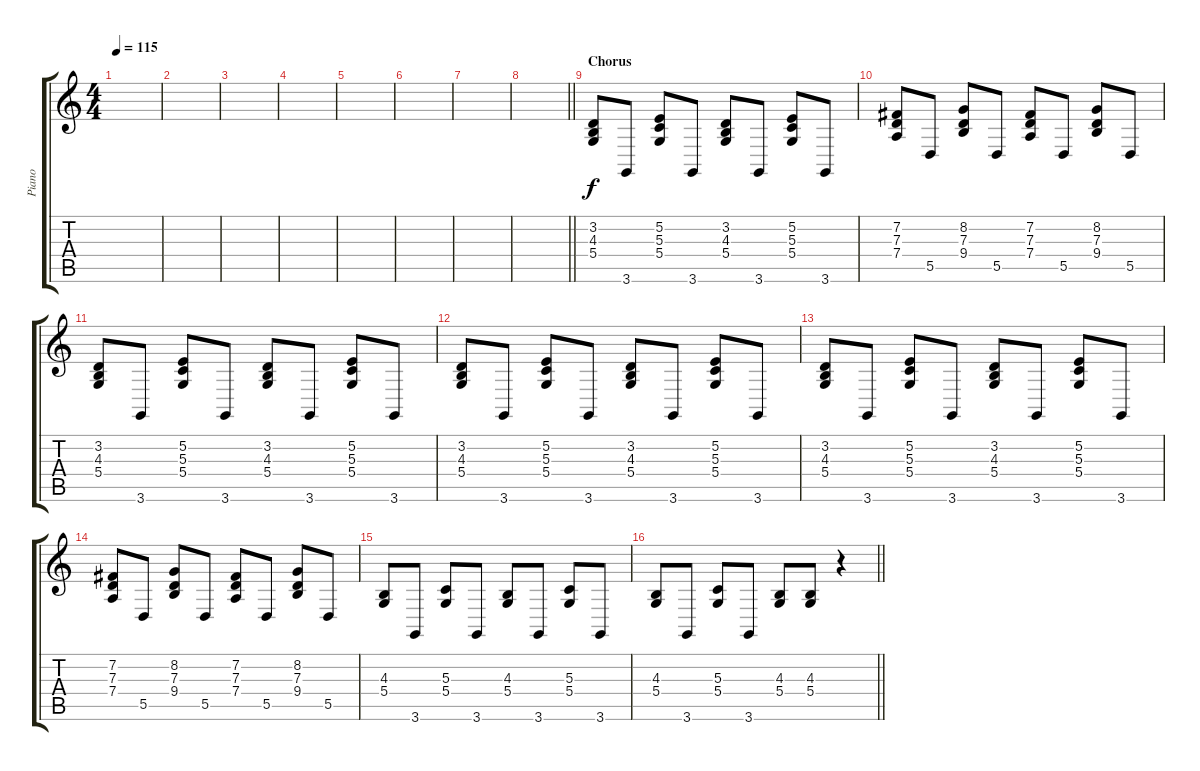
\track ("Piano" "Piano") {instrument acousticgrandpiano}
\staff {score tabs}
\tuning (E4 B3 G3 D3 A2 E2) {hide}
\ts (4 4)
\tempo 115
\clef g2
\ks c
|
|
|
|
|
|
|
\barLineRight lightlight
|
\section ("" "Chorus")
(3.2 4.3 5.4).8 3.6.8 (5.2 5.3 5.4).8 3.6.8 (3.2 4.3 5.4).8 3.6.8 (5.2 5.3 5.4).8 3.6.8 |
(7.2 7.3 7.4).8 5.5.8 (8.2 7.3 9.4).8 5.5.8 (7.2 7.3 7.4).8 5.5.8 (8.2 7.3 9.4).8 5.5.8 |
(3.2 4.3 5.4).8 3.6.8 (5.2 5.3 5.4).8 3.6.8 (3.2 4.3 5.4).8 3.6.8 (5.2 5.3 5.4).8 3.6.8 |
(3.2 4.3 5.4).8 3.6.8 (5.2 5.3 5.4).8 3.6.8 (3.2 4.3 5.4).8 3.6.8 (5.2 5.3 5.4).8 3.6.8 |
(3.2 4.3 5.4).8 3.6.8 (5.2 5.3 5.4).8 3.6.8 (3.2 4.3 5.4).8 3.6.8 (5.2 5.3 5.4).8 3.6.8 |
(7.2 7.3 7.4).8 5.5.8 (8.2 7.3 9.4).8 5.5.8 (7.2 7.3 7.4).8 5.5.8 (8.2 7.3 9.4).8 5.5.8 |
(4.3 5.4).8 3.6.8 (5.3 5.4).8 3.6.8 (4.3 5.4).8 3.6.8 (5.3 5.4).8 3.6.8 |
\barLineRight lightlight
(4.3 5.4).8 3.6.8 (5.3 5.4).8 3.6.8 (4.3 5.4).8 (4.3 5.4).8 r.4
